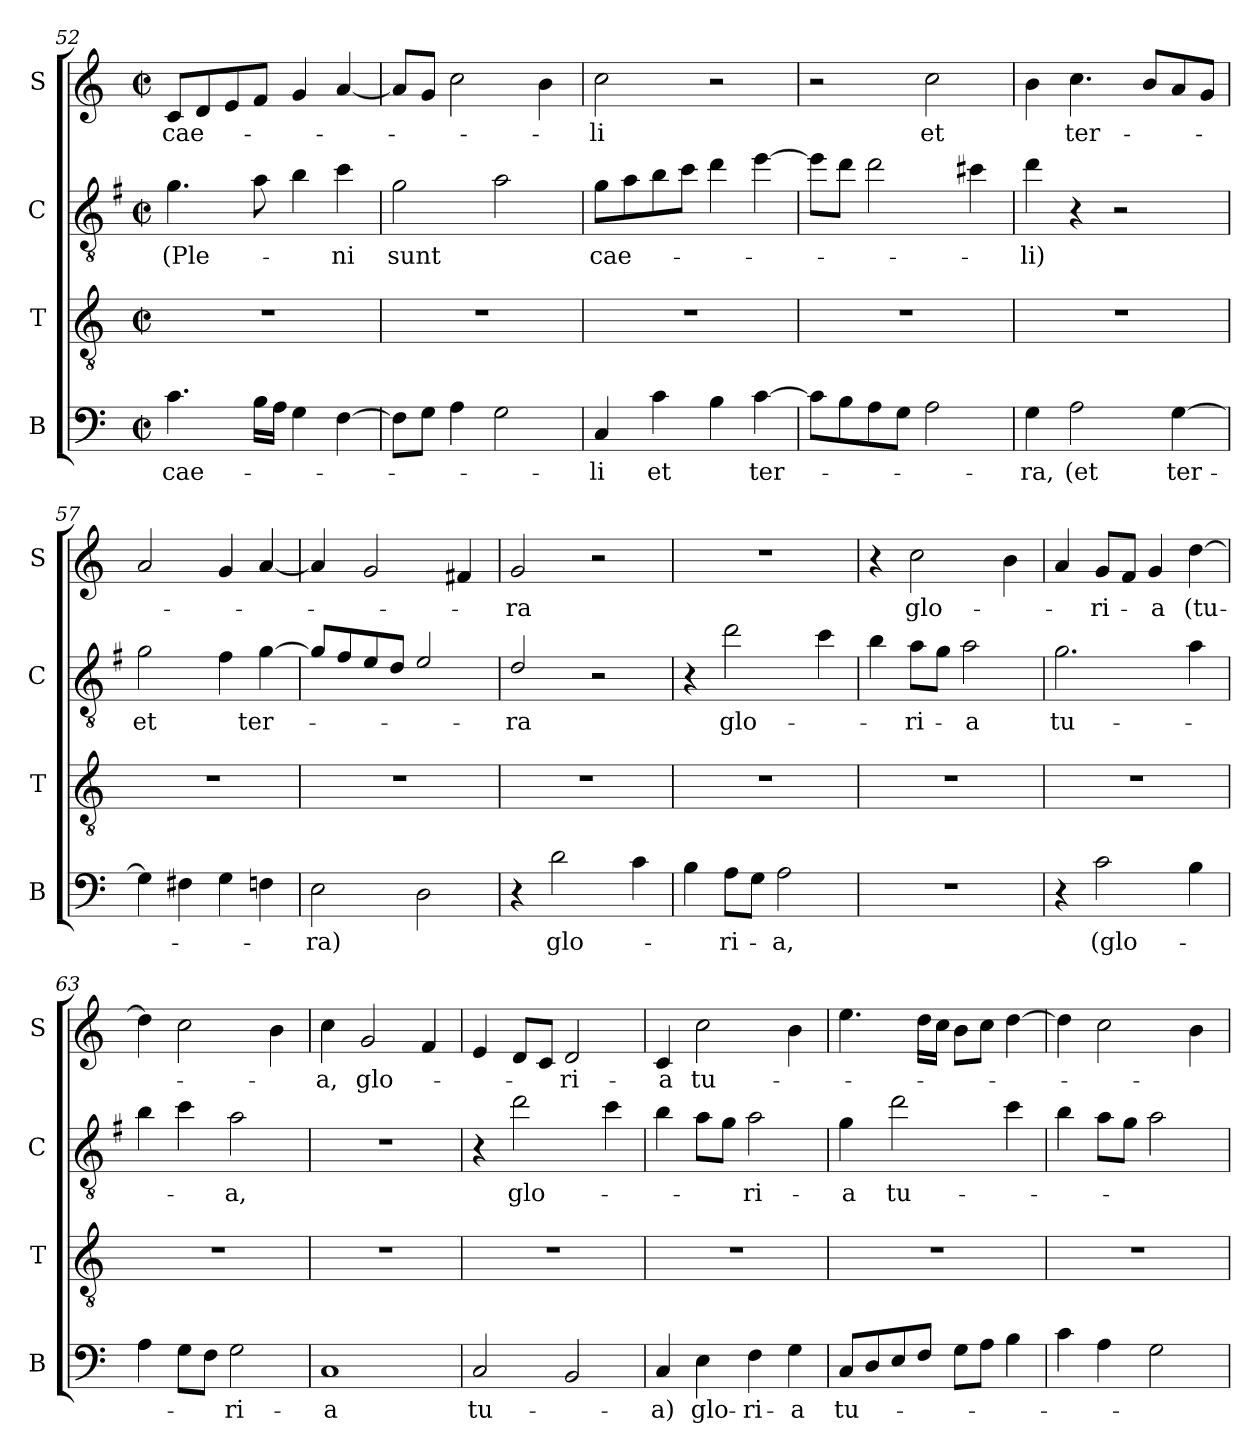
**kern	**text	**kern	**kern	**text	**kern	**text
*part4	*part4	*part3	*part2	*part2	*part1	*part1
*staff4	*staff4	*staff3	*staff2	*staff2	*staff1	*staff1
*I"B	*	*I"T	*I"C	*	*I"S	*
*I'B	*	*I'T	*I'C	*	*I'S	*
*clefF4	*	*clefGv2	*clefGv2	*	*clefG2	*
*	*	*	*ITrd4c7	*	*	*
*k[]	*	*k[]	*k[]	*	*k[]	*
*M2/2	*	*M2/2	*M2/2	*	*M2/2	*
*met(c|)	*	*met(c|)	*met(c|)	*	*met(c|)	*
=52	=52	=52	=52	=52	=52	=52
!	!LO:LY:b	!	!	!LO:LY:b	!	!LO:LY:b
4.c\	cae-	1r	4.c\	(Ple-	8c/L	cae-
.	.	.	.	.	8d/	.
.	.	.	.	.	8e/	.
16B\LL	.	.	8d\	.	8f/J	.
16A\JJ	.	.	.	.	.	.
4G\	.	.	4e\	.	4g/	.
!	!	!	!	!LO:LY:b	!	!
[4F\	.	.	4f\	-ni	[4a/	.
=53	=53	=53	=53	=53	=53	=53
!	!	!	!	!LO:LY:b	!	!
8F\L]	.	1r	2c\	sunt	8a/L]	.
8G\J	.	.	.	.	8g/J	.
4A\	.	.	.	.	2cc\	.
2G\	.	.	2d\	.	.	.
.	.	.	.	.	4b\	.
=54	=54	=54	=54	=54	=54	=54
!	!LO:LY:b	!	!	!LO:LY:b	!	!LO:LY:b
4C/	-li	1r	8c\L	cae-	2cc\	-li
.	.	.	8d\	.	.	.
!	!LO:LY:b	!	!	!	!	!
4c\	et	.	8e\	.	.	.
.	.	.	8f\J	.	.	.
4B\	.	.	4g\	.	2r	.
!	!LO:LY:b	!	!	!	!	!
[4c\	ter-	.	[4a\	.	.	.
=55	=55	=55	=55	=55	=55	=55
8c\L]	.	1r	8a\L]	.	2r	.
8B\	.	.	8g\J	.	.	.
8A\	.	.	2g\	.	.	.
8G\J	.	.	.	.	.	.
!	!	!	!	!	!	!LO:LY:b
2A\	.	.	.	.	2cc\	et
.	.	.	4f#X\	.	.	.
!!LO:PB:g=z
=56	=56	=56	=56	=56	=56	=56
!	!LO:LY:b	!	!	!LO:LY:b	!	!
4G\	-ra,	1r	4g\	-li)	4b\	.
!	!LO:LY:b	!	!	!	!	!LO:LY:b
2A\	(et	.	4r	.	4.cc\	ter-
.	.	.	2r	.	.	.
.	.	.	.	.	8b/L	.
!	!LO:LY:b	!	!	!	!	!
[4G\	ter-	.	.	.	8a/	.
.	.	.	.	.	8g/J	.
=57	=57	=57	=57	=57	=57	=57
!	!	!	!	!LO:LY:b	!	!
4G\]	.	1r	2c\	et	2a/	.
4F#X\	.	.	.	.	.	.
4G\	.	.	4B\	.	4g/	.
!	!	!	!	!LO:LY:b	!	!
4Fn\	.	.	[4c\	ter-	[4a/	.
=58	=58	=58	=58	=58	=58	=58
!	!LO:LY:b	!	!	!	!	!
2E\	-ra)	1r	8c/L]	.	4a/]	.
.	.	.	8B/	.	.	.
.	.	.	8A/	.	2g/	.
.	.	.	8G/J	.	.	.
2D\	.	.	2A/	.	.	.
.	.	.	.	.	4f#X/	.
=59	=59	=59	=59	=59	=59	=59
!	!	!	!	!LO:LY:b	!	!LO:LY:b
4r	.	1r	2G/	-ra	2g/	-ra
!	!LO:LY:b	!	!	!	!	!
2d\	glo-	.	.	.	.	.
.	.	.	2r	.	2r	.
4c\	.	.	.	.	.	.
=60	=60	=60	=60	=60	=60	=60
4B\	.	1r	4r	.	1r	.
!	!LO:LY:b	!	!	!LO:LY:b	!	!
8A\L	-ri-	.	2g\	glo-	.	.
8G\J	.	.	.	.	.	.
!	!LO:LY:b	!	!	!	!	!
2A\	-a,	.	.	.	.	.
.	.	.	4f\	.	.	.
=61	=61	=61	=61	=61	=61	=61
1r	.	1r	4e\	.	4r	.
!	!	!	!	!LO:LY:b	!	!LO:LY:b
.	.	.	8d\L	-ri-	2cc\	glo-
.	.	.	8c\J	.	.	.
!	!	!	!	!LO:LY:b	!	!
.	.	.	2d\	-a	.	.
.	.	.	.	.	4b\	.
=62	=62	=62	=62	=62	=62	=62
!	!	!	!	!LO:LY:b	!	!
4r	.	1r	2.c\	tu-	4a/	.
!	!LO:LY:b	!	!	!	!	!LO:LY:b
2c\	(glo-	.	.	.	8g/L	-ri-
.	.	.	.	.	8f/J	.
!	!	!	!	!	!	!LO:LY:b
.	.	.	.	.	4g/	-a
!	!	!	!	!	!	!LO:LY:b
4B\	.	.	4d\	.	[4dd\	(tu-
!!LO:LB:g=z
=63	=63	=63	=63	=63	=63	=63
4A\	.	1r	4e\	.	4dd\]	.
8G\L	.	.	4f\	.	2cc\	.
8F\J	.	.	.	.	.	.
!	!LO:LY:b	!	!	!LO:LY:b	!	!
2G\	-ri-	.	2d\	-a,	.	.
.	.	.	.	.	4b\	.
=64	=64	=64	=64	=64	=64	=64
!	!LO:LY:b	!	!	!	!	!LO:LY:b
1C	-a	1r	1r	.	4cc\	-a,
!	!	!	!	!	!	!LO:LY:b
.	.	.	.	.	2g/	glo-
.	.	.	.	.	4f/	.
=65	=65	=65	=65	=65	=65	=65
!	!LO:LY:b	!	!	!	!	!
2C/	tu-	1r	4r	.	4e/	.
!	!	!	!	!LO:LY:b	!	!
.	.	.	2g\	glo-	8d/L	.
.	.	.	.	.	8c/J	.
!	!	!	!	!	!	!LO:LY:b
2BB/	.	.	.	.	2d/	-ri-
.	.	.	4f\	.	.	.
=66	=66	=66	=66	=66	=66	=66
!	!LO:LY:b	!	!	!	!	!LO:LY:b
4C/	-a)	1r	4e\	.	4c/	-a
!	!LO:LY:b	!	!	!	!	!LO:LY:b
4E\	glo-	.	8d\L	.	2cc\	tu-
.	.	.	8c\J	.	.	.
!	!LO:LY:b	!	!	!LO:LY:b	!	!
4F\	-ri-	.	2d\	-ri-	.	.
!	!LO:LY:b	!	!	!	!	!
4G\	-a	.	.	.	4b\	.
=67	=67	=67	=67	=67	=67	=67
!	!LO:LY:b	!	!	!LO:LY:b	!	!
8C/L	tu-	1r	4c\	-a	4.ee\	.
8D/	.	.	.	.	.	.
!	!	!	!	!LO:LY:b	!	!
8E/	.	.	2g\	tu-	.	.
8F/J	.	.	.	.	16dd\LL	.
.	.	.	.	.	16cc\JJ	.
8G\L	.	.	.	.	8b\L	.
8A\J	.	.	.	.	8cc\J	.
4B\	.	.	4f\	.	[4dd\	.
=68	=68	=68	=68	=68	=68	=68
*	*	*	*	*	*MM92	*
4c\	.	1r	4e\	.	4dd\]	.
4A\	.	.	8d\L	.	2cc\	.
.	.	.	8c\J	.	.	.
2G\	.	.	2d\	.	.	.
.	.	.	.	.	4b\	.
=	=	=	=	=	=	=
*-	*-	*-	*-	*-	*-	*-
